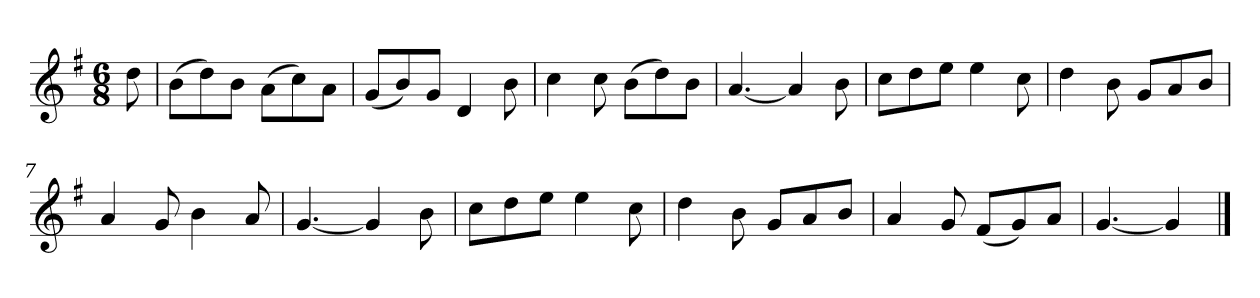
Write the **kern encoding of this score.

**kern
*part1
*staff1
*k[f#]
*M6/8
*MM120
=
8dd
=1
(8bL
8dd)
8bJ
(8aL
8cc)
8aJ
=2
(8gL
8b)
8gJ
4d
8b
=3
4cc
8cc
(8bL
8dd)
8bJ
=4
[4.a
4a]
8b
=5
8ccL
8dd
8eeJ
4ee
8cc
=6
4dd
8b
8gL
8a
8bJ
=7
4a
8g
4b
8a
=8
[4.g
4g]
8b
=9
8ccL
8dd
8eeJ
4ee
8cc
=10
4dd
8b
8gL
8a
8bJ
=11
4a
8g
(8f#L
8g)
8aJ
=12
[4.g
4g]
==
*-
